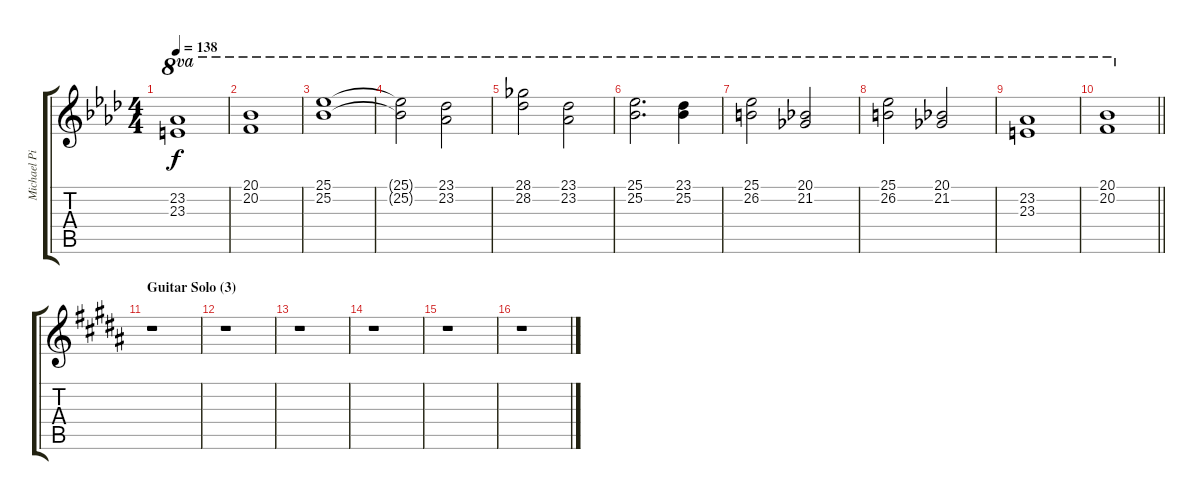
\track ("Michael Pinnella (keyboard)" "Michael Pi") {instrument stringensemble1}
\staff {score tabs}
\tuning (D4 A3 F3 C3 G2 D2) {hide}
\ts (4 4)
\tempo 138
\clef g2
\ks fminor
(23.2 23.3).1{ot 8va dy f} |
(20.1 20.2).1{ot 8va} |
(25.1 25.2).1{ot 8va} |
(25.1{t} 25.2{t}).2{ot 8va} (23.1 23.2).2{ot 8va} |
(28.1 28.2).2{ot 8va} (23.1 23.2).2{ot 8va} |
(25.1 25.2).2{d ot 8va} (23.1 25.2).4{ot 8va} |
(25.1 26.2).2{ot 8va} (20.1 21.2).2{ot 8va} |
(25.1 26.2).2{ot 8va} (20.1 21.2).2{ot 8va} |
(23.2 23.3).1{ot 8va} |
\barLineRight lightlight
(20.1 20.2).1{ot 8va} |
\section ("" "Guitar Solo (3)")
\ks g#minor
r.1 |
r.1 |
r.1 |
r.1 |
r.1 |
r.1
